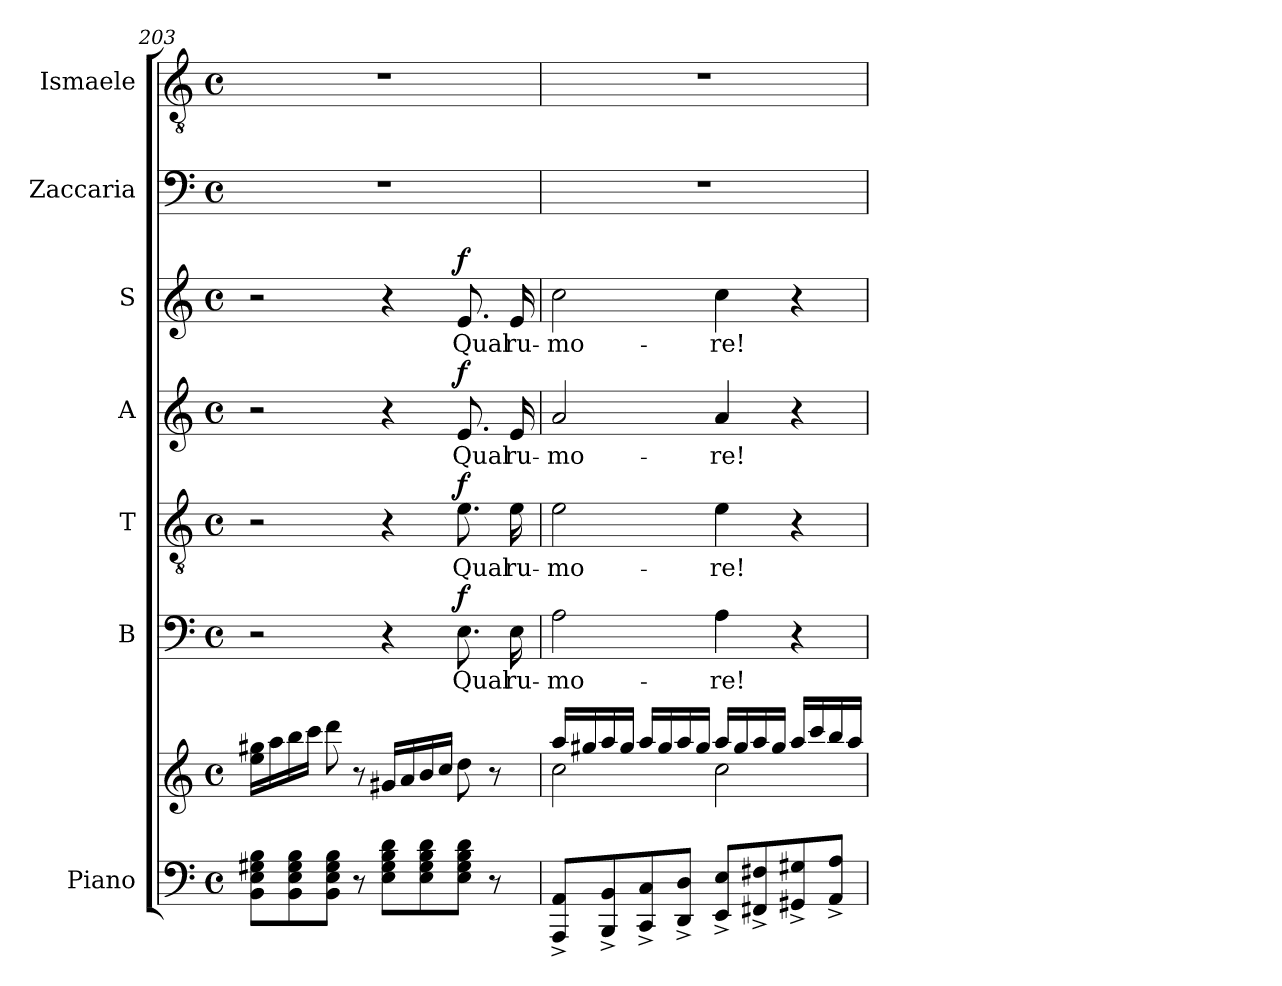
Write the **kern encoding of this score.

**kern	**kern	**kern	**text	**dynam	**kern	**text	**dynam	**kern	**text	**dynam	**kern	**text	**dynam	**kern	**kern
*part7	*part7	*part6	*part6	*part6	*part5	*part5	*part5	*part4	*part4	*part4	*part3	*part3	*part3	*part2	*part1
*staff8	*staff7	*staff6	*staff6	*staff6	*staff5	*staff5	*staff5	*staff4	*staff4	*staff4	*staff3	*staff3	*staff3	*staff2	*staff1
*I"Piano	*	*I"B	*	*	*I"T	*	*	*I"A	*	*	*I"S	*	*	*I"Zaccaria	*I"Ismaele
*I'Pno	*	*I'B	*	*	*I'T	*	*	*I'A	*	*	*I'S	*	*	*	*
!!LO:PB:g=z
*clefF4	*clefG2	*clefF4	*	*	*clefGv2	*	*	*clefG2	*	*	*clefG2	*	*	*clefF4	*clefGv2
*k[]	*k[]	*k[]	*	*	*k[]	*	*	*k[]	*	*	*k[]	*	*	*k[]	*k[]
*M4/4	*M4/4	*M4/4	*	*	*M4/4	*	*	*M4/4	*	*	*M4/4	*	*	*M4/4	*M4/4
*met(c)	*met(c)	*met(c)	*	*	*met(c)	*	*	*met(c)	*	*	*met(c)	*	*	*met(c)	*met(c)
=203	=203	=203	=203	=203	=203	=203	=203	=203	=203	=203	=203	=203	=203	=203	=203
8BB\ 8E\ 8G#X\ 8B\L	16ee\ 16gg#X\LL	2r	.	.	2r	.	.	2r	.	.	2r	.	.	1r	1r
.	16aa\	.	.	.	.	.	.	.	.	.	.	.	.	.	.
8BB\ 8E\ 8G#\ 8B\	16bb\	.	.	.	.	.	.	.	.	.	.	.	.	.	.
.	16ccc\JJ	.	.	.	.	.	.	.	.	.	.	.	.	.	.
8BB\ 8E\ 8G#\ 8B\J	8ddd\	.	.	.	.	.	.	.	.	.	.	.	.	.	.
8r	8r	.	.	.	.	.	.	.	.	.	.	.	.	.	.
8E\ 8G#\ 8B\ 8d\L	16g#X/LL	4r	.	.	4r	.	.	4r	.	.	4r	.	.	.	.
.	16a/	.	.	.	.	.	.	.	.	.	.	.	.	.	.
8E\ 8G#\ 8B\ 8d\	16b/	.	.	.	.	.	.	.	.	.	.	.	.	.	.
.	16cc/JJ	.	.	.	.	.	.	.	.	.	.	.	.	.	.
!	!	!	!LO:LY:b	!LO:DY:a	!	!LO:LY:b	!LO:DY:a	!	!LO:LY:b	!LO:DY:a	!	!LO:LY:b	!LO:DY:a	!	!
8E\ 8G#\ 8B\ 8d\J	8dd\	8.E\	Qual	f	8.e\	Qual	f	8.e/	Qual	f	8.e/	Qual	f	.	.
8r	8r	.	.	.	.	.	.	.	.	.	.	.	.	.	.
!	!	!	!LO:LY:b	!	!	!LO:LY:b	!	!	!LO:LY:b	!	!	!LO:LY:b	!	!	!
.	.	16E\	ru-	.	16e\	ru-	.	16e/	ru-	.	16e/	ru-	.	.	.
=204	=204	=204	=204	=204	=204	=204	=204	=204	=204	=204	=204	=204	=204	=204	=204
*	*^	*	*	*	*	*	*	*	*	*	*	*	*	*	*
!	!	!	!	!LO:LY:b	!	!	!LO:LY:b	!	!	!LO:LY:b	!	!	!LO:LY:b	!	!	!
8AAA/^ 8AA/^L	16aa/LL	2cc\	2A\	-mo-	.	2e\	-mo-	.	2a/	-mo-	.	2cc\	-mo-	.	1r	1r
.	16gg#X/	.	.	.	.	.	.	.	.	.	.	.	.	.	.	.
8BBB/^ 8BB/^	16aa/	.	.	.	.	.	.	.	.	.	.	.	.	.	.	.
.	16gg#/JJ	.	.	.	.	.	.	.	.	.	.	.	.	.	.	.
8CC/^ 8C/^	16aa/LL	.	.	.	.	.	.	.	.	.	.	.	.	.	.	.
.	16gg#/	.	.	.	.	.	.	.	.	.	.	.	.	.	.	.
8DD/^ 8D/^J	16aa/	.	.	.	.	.	.	.	.	.	.	.	.	.	.	.
.	16gg#/JJ	.	.	.	.	.	.	.	.	.	.	.	.	.	.	.
!	!	!	!	!LO:LY:b	!	!	!LO:LY:b	!	!	!LO:LY:b	!	!	!LO:LY:b	!	!	!
8EE/^ 8E/^L	16aa/LL	2cc\	4A\	-re!	.	4e\	-re!	.	4a/	-re!	.	4cc\	-re!	.	.	.
.	16gg#/	.	.	.	.	.	.	.	.	.	.	.	.	.	.	.
8FF#X/^ 8F#X/^	16aa/	.	.	.	.	.	.	.	.	.	.	.	.	.	.	.
.	16gg#/JJ	.	.	.	.	.	.	.	.	.	.	.	.	.	.	.
8GG#X/^ 8G#X/^	16aa/LL	.	4r	.	.	4r	.	.	4r	.	.	4r	.	.	.	.
.	16ccc/	.	.	.	.	.	.	.	.	.	.	.	.	.	.	.
8AA/^ 8A/^J	16bb/	.	.	.	.	.	.	.	.	.	.	.	.	.	.	.
.	16aa/JJ	.	.	.	.	.	.	.	.	.	.	.	.	.	.	.
*	*v	*v	*	*	*	*	*	*	*	*	*	*	*	*	*	*
=	=	=	=	=	=	=	=	=	=	=	=	=	=	=	=
*-	*-	*-	*-	*-	*-	*-	*-	*-	*-	*-	*-	*-	*-	*-	*-
